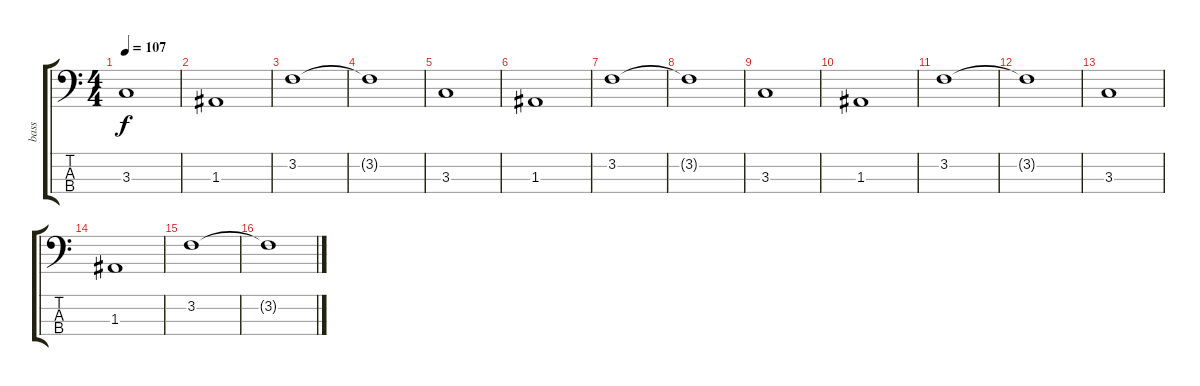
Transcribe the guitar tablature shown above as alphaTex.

\track ("bass" "bass") {instrument electricbassfinger}
\staff {score tabs}
\tuning (G2 D2 A1 E1) {hide}
\ts (4 4)
\tempo 107
\clef f4
\ks c
3.3.1{dy f instrument electricbassfinger} |
1.3.1 |
3.2.1 |
3.2{t}.1 |
3.3.1 |
1.3.1 |
3.2.1 |
3.2{t}.1 |
3.3.1 |
1.3.1 |
3.2.1 |
3.2{t}.1 |
3.3.1 |
1.3.1 |
3.2.1 |
3.2{t}.1
